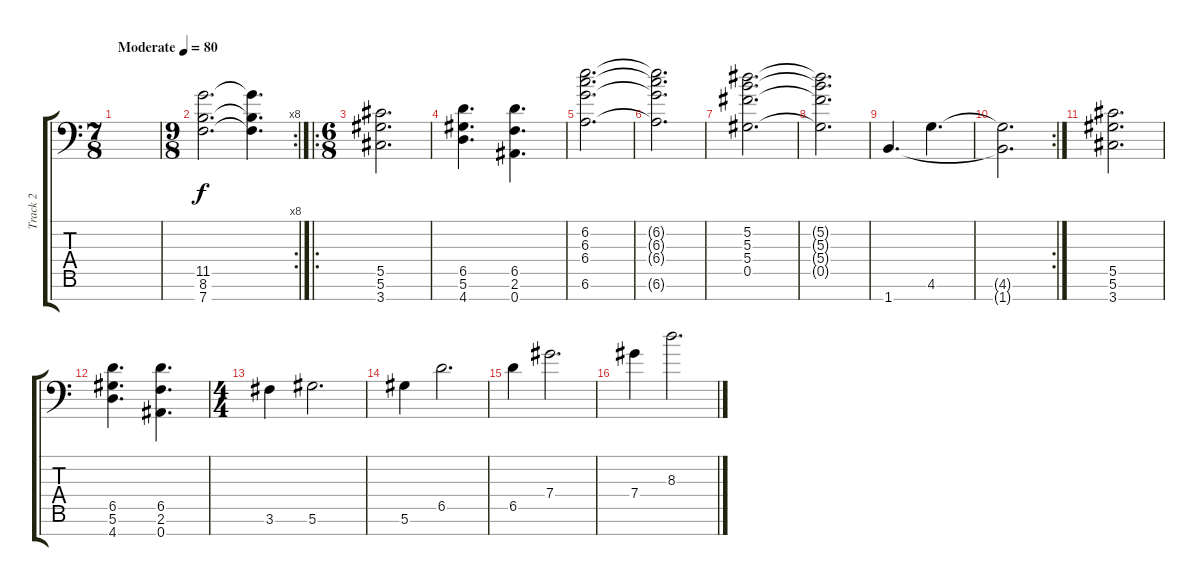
\track ("Track 2" "Track 2") {instrument overdrivenguitar}
\staff {score tabs}
\tuning (Eb4 Bb3 Gb3 Db3 Ab2 Eb2 Bb1) {hide}
\ts (7 8)
\tempo (80 "Moderate")
\clef f4
\ks c
|
\rc 8
\ts (9 8)
(11.5 8.6 7.7).2{d} (11.5{t} 8.6{t} 7.7{t}).4{d} |
\ro
\ts (6 8)
(5.5 5.6 3.7).2{d} |
(6.5 5.6 4.7).4{d} (6.5 2.6 0.7).4{d} |
(6.2 6.3 6.4 6.6).2{d} |
(6.2{t} 6.3{t} 6.4{t} 6.6{t}).2{d} |
(5.2 5.3 5.4 0.5).2{d} |
(5.2{t} 5.3{t} 5.4{t} 0.5{t}).2{d} |
1.7.4{d} 4.6.4{d} |
\rc 2
(4.6{t} 1.7{t}).2{d} |
(5.5 5.6 3.7).2{d} |
(6.5 5.6 4.7).4{d} (6.5 2.6 0.7).4{d} |
\ts (4 4)
3.6.4 5.6.2{d} |
5.6.4 6.5.2{d} |
6.5.4 7.4.2{d} |
7.4.4 8.3.2{d}
